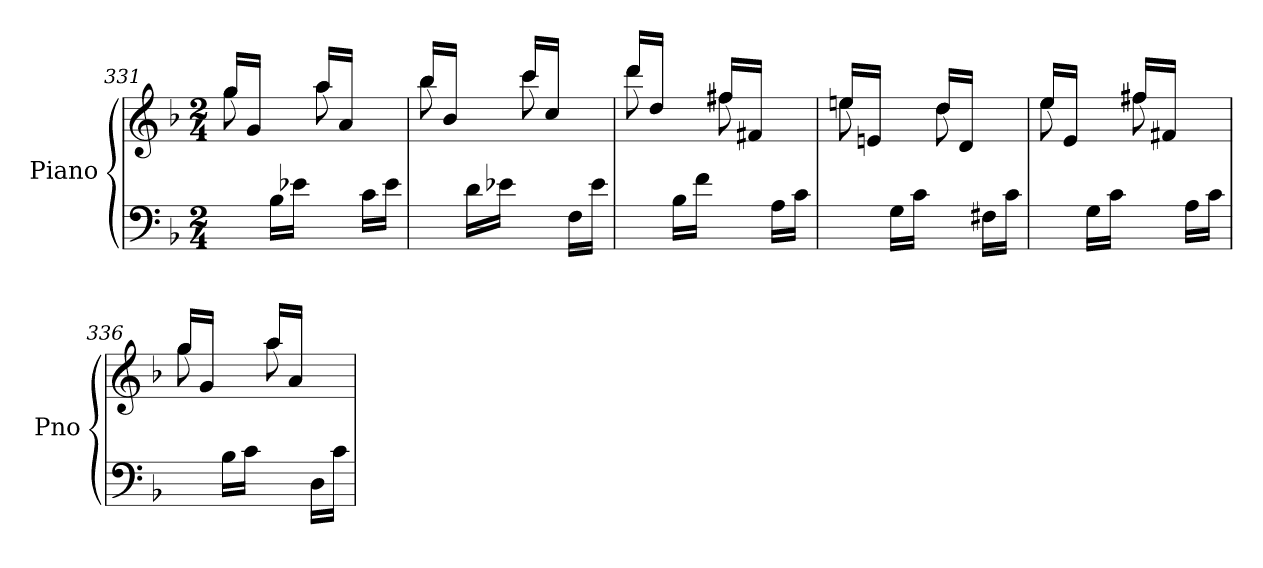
**kern	**kern
*part1	*part1
*staff2	*staff1
*I"Piano	*
*I'Pno	*
*clefF4	*clefG2
*k[b-]	*k[b-]
*M2/4	*M2/4
=331	=331
*	*^
8ryy	16gg/LL	8gg\
.	16g/JJ	.
16B-\LL	8ryy	8ryy
16e-X\JJ	.	.
8ryy	16aa/LL	8aa\
.	16a/JJ	.
16c\LL	8ryy	8ryy
16e-\JJ	.	.
=332	=332	=332
8ryy	16bb-/LL	8bb-\
.	16b-/JJ	.
16d\LL	8ryy	8ryy
16e-X\JJ	.	.
8ryy	16ccc/LL	8ccc\
.	16cc/JJ	.
16F\LL	8ryy	8ryy
16e-\JJ	.	.
=333	=333	=333
8ryy	16ddd/LL	8ddd\
.	16dd/JJ	.
16B-\LL	8ryy	8ryy
16f\JJ	.	.
8ryy	16ff#X/LL	8ff#\
.	16f#X/JJ	.
16A\LL	8ryy	8ryy
16c\JJ	.	.
!!LO:LB:g=z	!!
=334	=334	=334
8ryy	16ee/LL	8een\
.	16en/JJ	.
16G\LL	8ryy	8ryy
16c\JJ	.	.
8ryy	16dd/LL	8dd\
.	16d/JJ	.
16F#X\LL	8ryy	8ryy
16c\JJ	.	.
=335	=335	=335
8ryy	16ee/LL	8ee\
.	16e/JJ	.
16G\LL	8ryy	8ryy
16c\JJ	.	.
8ryy	16ff#X/LL	8ff#\
.	16f#X/JJ	.
16A\LL	8ryy	8ryy
16c\JJ	.	.
=336	=336	=336
8ryy	16gg/LL	8gg\
.	16g/JJ	.
16B-\LL	8ryy	8ryy
16c\JJ	.	.
8ryy	16aa/LL	8aa\
.	16a/JJ	.
16D\LL	8ryy	8ryy
16c\JJ	.	.
*	*v	*v
=	=
*-	*-
